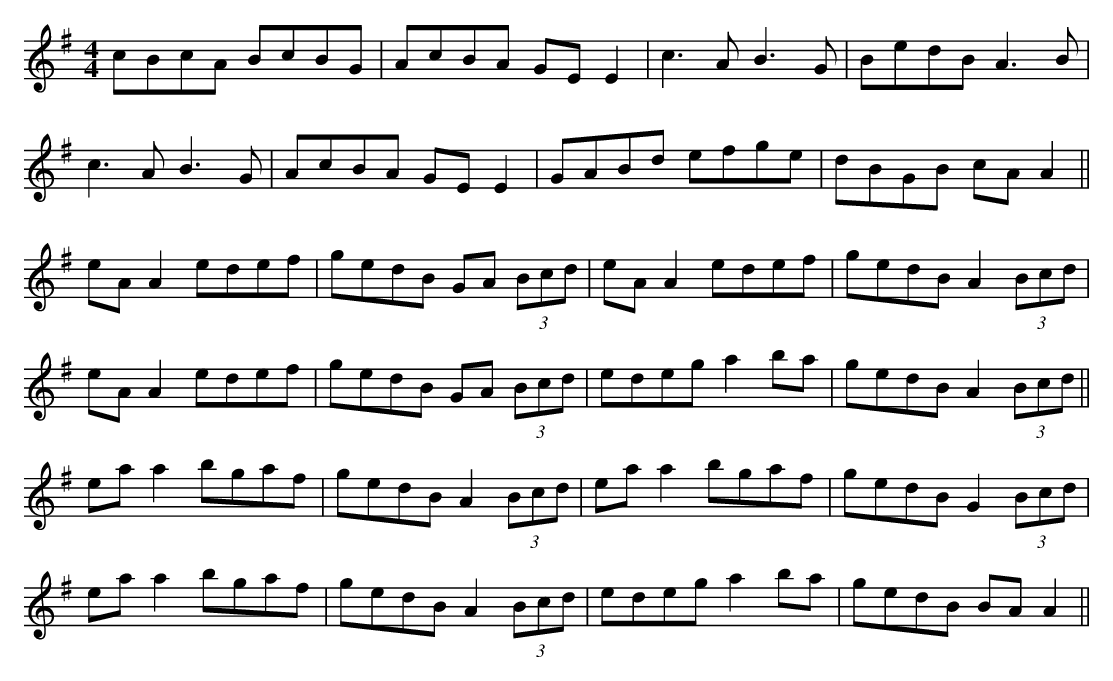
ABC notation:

X:1
M:4/4
K:Ador
cBcA BcBG|AcBA GE E2|c3A B3G|BedB A3B|
c3A B3G|AcBA GE E2|GABd efge|dBGB cA A2||
eA A2 edef|gedB GA (3Bcd|eA A2 edef|gedB A2 (3Bcd|
eA A2 edef|gedB GA (3Bcd|edeg a2 ba|gedB A2 (3Bcd||
ea a2 bgaf|gedB A2 (3Bcd|ea a2 bgaf|gedB G2 (3Bcd|
ea a2 bgaf|gedB A2 (3Bcd|edeg a2 ba|gedB BA A2||
